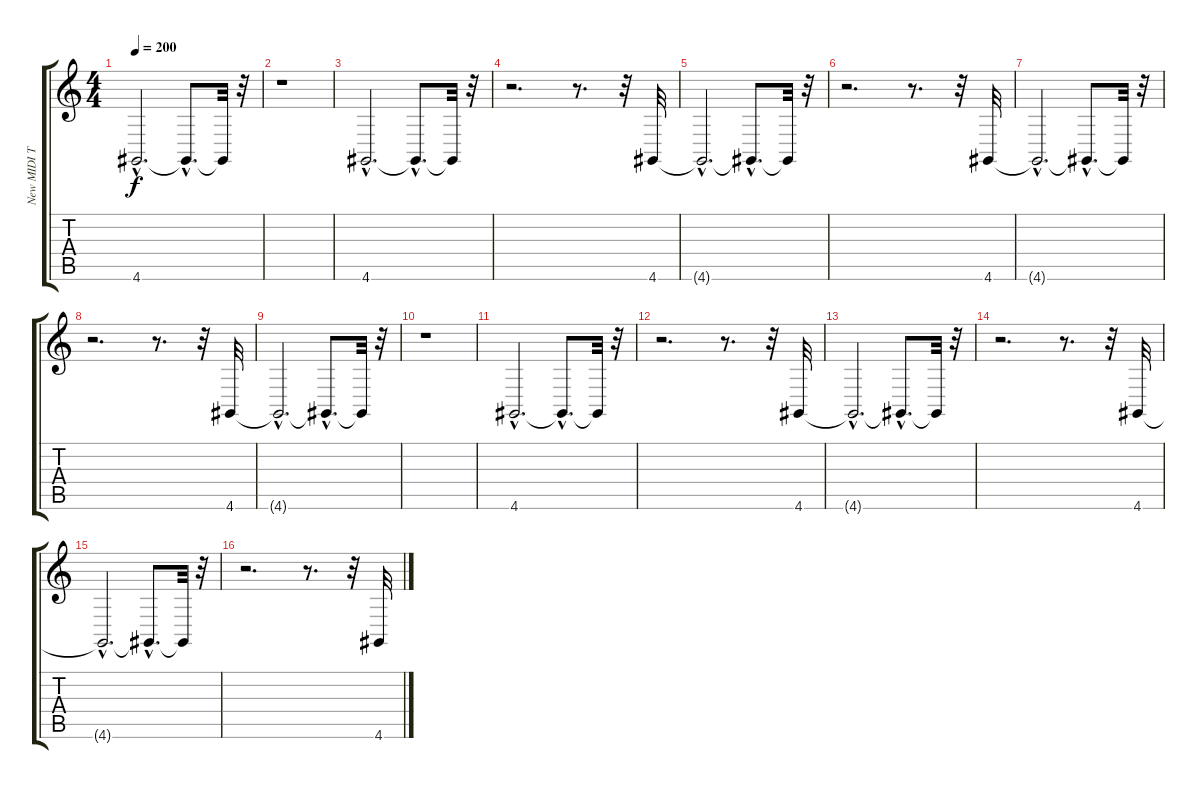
\track ("New MIDI Track" "New MIDI T") {instrument tubularbells}
\staff {score tabs}
\tuning (E4 B3 G3 D3 A2 E2) {hide}
\ts (4 4)
\tempo 200
\clef g2
\ks c
4.6{hac t}.2{d dy f} 4.6{hac t}.8{d} 4.6{t}.32 r.32 |
r.1 |
4.6{hac}.2{d} 4.6{hac t}.8{d} 4.6{t}.32 r.32 |
r.2{d} r.8{d} r.32 4.6.32 |
4.6{hac t}.2{d} 4.6{hac t}.8{d} 4.6{t}.32 r.32 |
r.2{d} r.8{d} r.32 4.6.32 |
4.6{hac t}.2{d} 4.6{hac t}.8{d} 4.6{t}.32 r.32 |
r.2{d} r.8{d} r.32 4.6.32 |
4.6{hac t}.2{d} 4.6{hac t}.8{d} 4.6{t}.32 r.32 |
r.1 |
4.6{hac}.2{d} 4.6{hac t}.8{d} 4.6{t}.32 r.32 |
r.2{d} r.8{d} r.32 4.6.32 |
4.6{hac t}.2{d} 4.6{hac t}.8{d} 4.6{t}.32 r.32 |
r.2{d} r.8{d} r.32 4.6.32 |
4.6{hac t}.2{d} 4.6{hac t}.8{d} 4.6{t}.32 r.32 |
r.2{d} r.8{d} r.32 4.6.32
